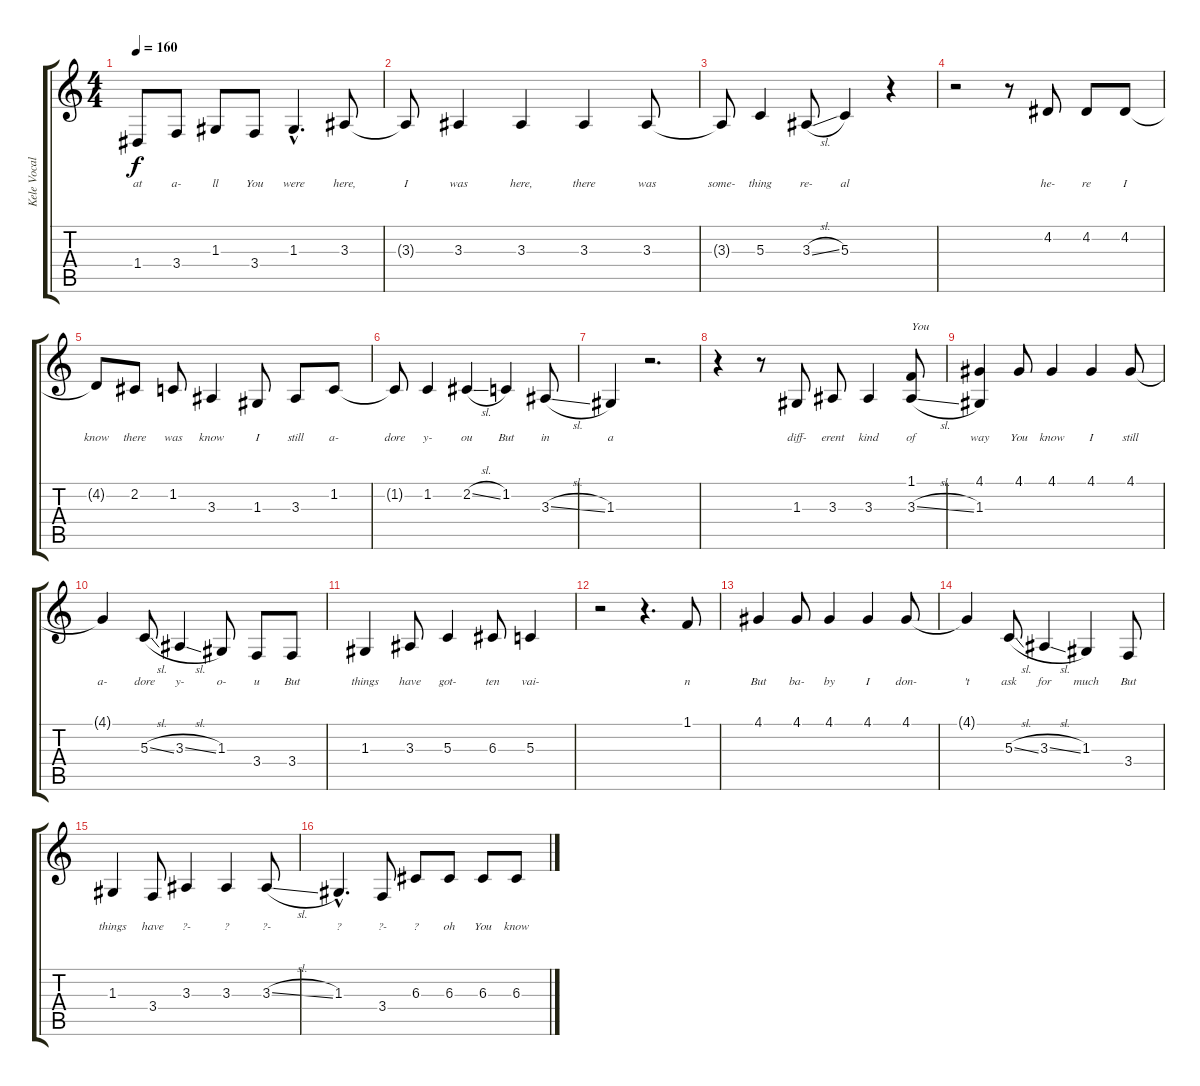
\track ("Kele Vocals #1" "Kele Vocal") {instrument oboe}
\staff {score tabs}
\tuning (E4 B3 G3 D3 A2 E2) {hide}
\ts (4 4)
\tempo 160
\clef g2
\ks c
1.4.8{lyrics (0 "at") lyrics (1 "") lyrics (2 "") lyrics (3 "") lyrics (4 "") dy f} 3.4.8{lyrics (0 "a-") lyrics (1 "") lyrics (2 "") lyrics (3 "") lyrics (4 "")} 1.3.8{lyrics (0 "ll") lyrics (1 "") lyrics (2 "") lyrics (3 "") lyrics (4 "")} 3.4.8{lyrics (0 "You") lyrics (1 "") lyrics (2 "") lyrics (3 "") lyrics (4 "")} 1.3{hac}.4{d lyrics (0 "were") lyrics (1 "") lyrics (2 "") lyrics (3 "") lyrics (4 "")} 3.3.8{lyrics (0 "here,") lyrics (1 "") lyrics (2 "") lyrics (3 "") lyrics (4 "")} |
3.3{t}.8{lyrics (0 "I") lyrics (1 "") lyrics (2 "") lyrics (3 "") lyrics (4 "")} 3.3.4{lyrics (0 "was") lyrics (1 "") lyrics (2 "") lyrics (3 "") lyrics (4 "")} 3.3.4{lyrics (0 "here,") lyrics (1 "") lyrics (2 "") lyrics (3 "") lyrics (4 "")} 3.3.4{lyrics (0 "there") lyrics (1 "") lyrics (2 "") lyrics (3 "") lyrics (4 "")} 3.3.8{lyrics (0 "was") lyrics (1 "") lyrics (2 "") lyrics (3 "") lyrics (4 "")} |
3.3{t}.8{lyrics (0 "some-") lyrics (1 "") lyrics (2 "") lyrics (3 "") lyrics (4 "")} 5.3.4{lyrics (0 "thing") lyrics (1 "") lyrics (2 "") lyrics (3 "") lyrics (4 "")} 3.3{sl}.8{lyrics (0 "re-") lyrics (1 "") lyrics (2 "") lyrics (3 "") lyrics (4 "")} 5.3.4{lyrics (0 "al") lyrics (1 "") lyrics (2 "") lyrics (3 "") lyrics (4 "")} r.4 |
r.2 r.8 4.2.8{lyrics (0 "he-") lyrics (1 "") lyrics (2 "") lyrics (3 "") lyrics (4 "")} 4.2.8{lyrics (0 "re") lyrics (1 "") lyrics (2 "") lyrics (3 "") lyrics (4 "")} 4.2.8{lyrics (0 "I") lyrics (1 "") lyrics (2 "") lyrics (3 "") lyrics (4 "")} |
4.2{t}.8{lyrics (0 "know") lyrics (1 "") lyrics (2 "") lyrics (3 "") lyrics (4 "")} 2.2.8{lyrics (0 "there") lyrics (1 "") lyrics (2 "") lyrics (3 "") lyrics (4 "")} 1.2.8{lyrics (0 "was") lyrics (1 "") lyrics (2 "") lyrics (3 "") lyrics (4 "")} 3.3.4{lyrics (0 "know") lyrics (1 "") lyrics (2 "") lyrics (3 "") lyrics (4 "")} 1.3.8{lyrics (0 "I") lyrics (1 "") lyrics (2 "") lyrics (3 "") lyrics (4 "")} 3.3.8{lyrics (0 "still") lyrics (1 "") lyrics (2 "") lyrics (3 "") lyrics (4 "")} 1.2.8{lyrics (0 "a-") lyrics (1 "") lyrics (2 "") lyrics (3 "") lyrics (4 "")} |
1.2{t}.8{lyrics (0 "dore") lyrics (1 "") lyrics (2 "") lyrics (3 "") lyrics (4 "")} 1.2.4{lyrics (0 "y-") lyrics (1 "") lyrics (2 "") lyrics (3 "") lyrics (4 "")} 2.2{sl}.4{lyrics (0 "ou") lyrics (1 "") lyrics (2 "") lyrics (3 "") lyrics (4 "")} 1.2.4{lyrics (0 "But") lyrics (1 "") lyrics (2 "") lyrics (3 "") lyrics (4 "")} 3.3{sl}.8{lyrics (0 "in") lyrics (1 "") lyrics (2 "") lyrics (3 "") lyrics (4 "")} |
1.3.4{lyrics (0 "a") lyrics (1 "") lyrics (2 "") lyrics (3 "") lyrics (4 "")} r.2{d} |
r.4 r.8 1.3.8{lyrics (0 "diff-") lyrics (1 "") lyrics (2 "") lyrics (3 "") lyrics (4 "")} 3.3.8{lyrics (0 "erent") lyrics (1 "") lyrics (2 "") lyrics (3 "") lyrics (4 "")} 3.3.4{lyrics (0 "kind") lyrics (1 "") lyrics (2 "") lyrics (3 "") lyrics (4 "")} (1.1 3.3{sl}).8{txt "You" lyrics (0 "of") lyrics (1 "") lyrics (2 "") lyrics (3 "") lyrics (4 "")} |
(4.1 1.3).4{lyrics (0 "way") lyrics (1 "") lyrics (2 "") lyrics (3 "") lyrics (4 "")} 4.1.8{lyrics (0 "You") lyrics (1 "") lyrics (2 "") lyrics (3 "") lyrics (4 "")} 4.1.4{lyrics (0 "know") lyrics (1 "") lyrics (2 "") lyrics (3 "") lyrics (4 "")} 4.1.4{lyrics (0 "I") lyrics (1 "") lyrics (2 "") lyrics (3 "") lyrics (4 "")} 4.1.8{lyrics (0 "still") lyrics (1 "") lyrics (2 "") lyrics (3 "") lyrics (4 "")} |
4.1{t}.4{lyrics (0 "a-") lyrics (1 "") lyrics (2 "") lyrics (3 "") lyrics (4 "")} 5.3{sl}.8{lyrics (0 "dore") lyrics (1 "") lyrics (2 "") lyrics (3 "") lyrics (4 "")} 3.3{sl}.4{lyrics (0 "y-") lyrics (1 "") lyrics (2 "") lyrics (3 "") lyrics (4 "")} 1.3.8{lyrics (0 "o-") lyrics (1 "") lyrics (2 "") lyrics (3 "") lyrics (4 "")} 3.4.8{lyrics (0 "u") lyrics (1 "") lyrics (2 "") lyrics (3 "") lyrics (4 "")} 3.4.8{lyrics (0 "But") lyrics (1 "") lyrics (2 "") lyrics (3 "") lyrics (4 "")} |
1.3.4{lyrics (0 "things") lyrics (1 "") lyrics (2 "") lyrics (3 "") lyrics (4 "")} 3.3.8{lyrics (0 "have") lyrics (1 "") lyrics (2 "") lyrics (3 "") lyrics (4 "")} 5.3.4{lyrics (0 "got-") lyrics (1 "") lyrics (2 "") lyrics (3 "") lyrics (4 "")} 6.3.8{lyrics (0 "ten") lyrics (1 "") lyrics (2 "") lyrics (3 "") lyrics (4 "")} 5.3.4{lyrics (0 "vai-") lyrics (1 "") lyrics (2 "") lyrics (3 "") lyrics (4 "")} |
r.2 r.4{d} 1.1.8{lyrics (0 "n") lyrics (1 "") lyrics (2 "") lyrics (3 "") lyrics (4 "")} |
4.1.4{lyrics (0 "But") lyrics (1 "") lyrics (2 "") lyrics (3 "") lyrics (4 "")} 4.1.8{lyrics (0 "ba-") lyrics (1 "") lyrics (2 "") lyrics (3 "") lyrics (4 "")} 4.1.4{lyrics (0 "by") lyrics (1 "") lyrics (2 "") lyrics (3 "") lyrics (4 "")} 4.1.4{lyrics (0 "I") lyrics (1 "") lyrics (2 "") lyrics (3 "") lyrics (4 "")} 4.1.8{lyrics (0 "don-") lyrics (1 "") lyrics (2 "") lyrics (3 "") lyrics (4 "")} |
4.1{t}.4{lyrics (0 "'t") lyrics (1 "") lyrics (2 "") lyrics (3 "") lyrics (4 "")} 5.3{sl}.8{lyrics (0 "ask") lyrics (1 "") lyrics (2 "") lyrics (3 "") lyrics (4 "")} 3.3{sl}.4{lyrics (0 "for") lyrics (1 "") lyrics (2 "") lyrics (3 "") lyrics (4 "")} 1.3.4{lyrics (0 "much") lyrics (1 "") lyrics (2 "") lyrics (3 "") lyrics (4 "")} 3.4.8{lyrics (0 "But") lyrics (1 "") lyrics (2 "") lyrics (3 "") lyrics (4 "")} |
1.3.4{lyrics (0 "things") lyrics (1 "") lyrics (2 "") lyrics (3 "") lyrics (4 "")} 3.4.8{lyrics (0 "have") lyrics (1 "") lyrics (2 "") lyrics (3 "") lyrics (4 "")} 3.3.4{lyrics (0 "?-") lyrics (1 "") lyrics (2 "") lyrics (3 "") lyrics (4 "")} 3.3.4{lyrics (0 "?") lyrics (1 "") lyrics (2 "") lyrics (3 "") lyrics (4 "")} 3.3{sl}.8{lyrics (0 "?-") lyrics (1 "") lyrics (2 "") lyrics (3 "") lyrics (4 "")} |
1.3{hac}.4{d lyrics (0 "?") lyrics (1 "") lyrics (2 "") lyrics (3 "") lyrics (4 "")} 3.4.8{lyrics (0 "?-") lyrics (1 "") lyrics (2 "") lyrics (3 "") lyrics (4 "")} 6.3.8{lyrics (0 "?") lyrics (1 "") lyrics (2 "") lyrics (3 "") lyrics (4 "")} 6.3.8{lyrics (0 "oh") lyrics (1 "") lyrics (2 "") lyrics (3 "") lyrics (4 "")} 6.3.8{lyrics (0 "You") lyrics (1 "") lyrics (2 "") lyrics (3 "") lyrics (4 "")} 6.3{sl}.8{lyrics (0 "know") lyrics (1 "") lyrics (2 "") lyrics (3 "") lyrics (4 "")}
